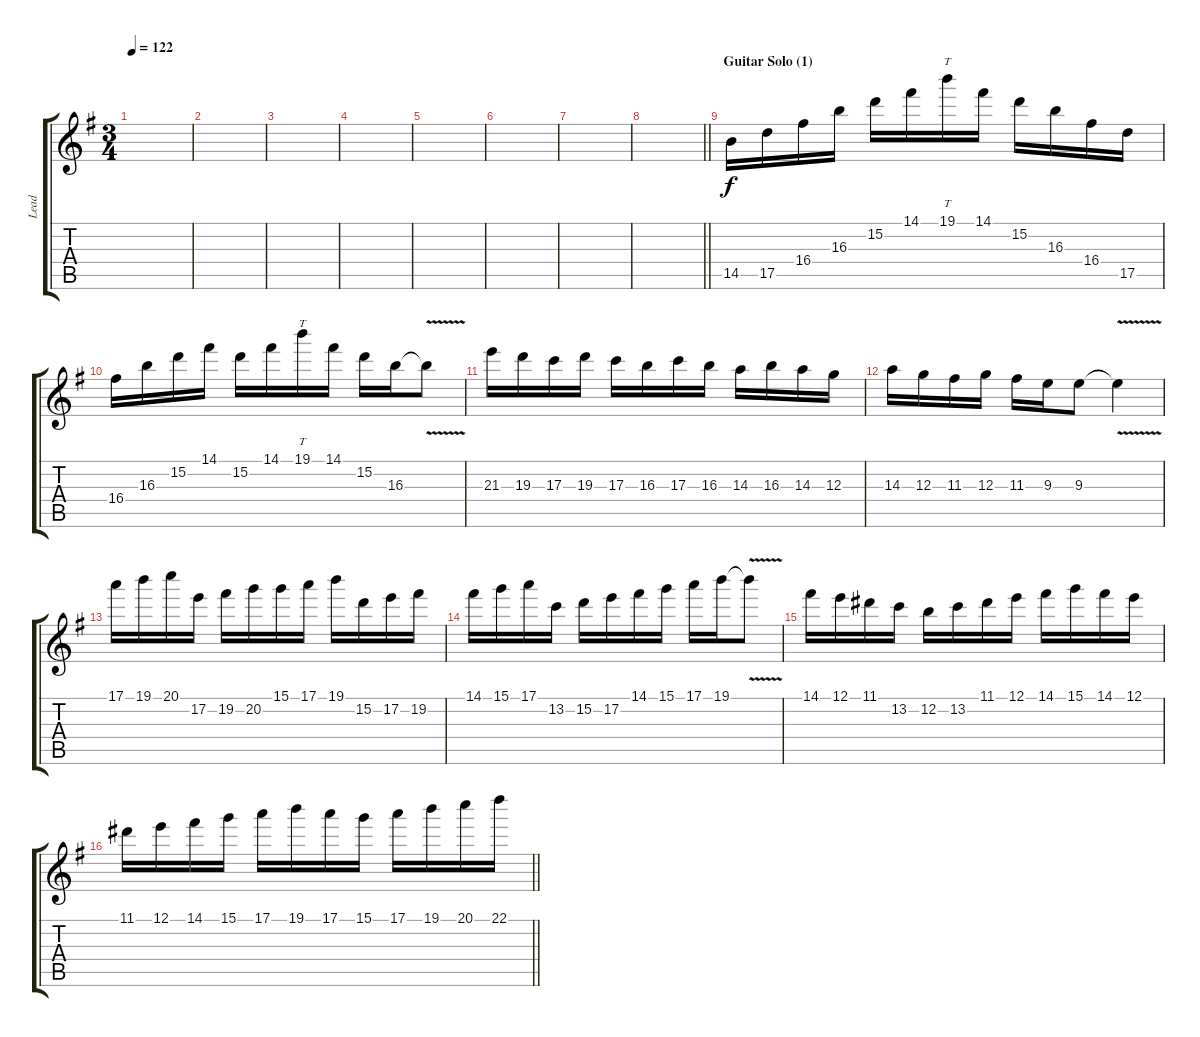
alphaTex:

\track ("Lead" "Lead") {instrument overdrivenguitar}
\staff {score tabs}
\tuning (E4 B3 G3 D3 A2 E2) {hide}
\ts (3 4)
\tempo 122
\clef g2
\ks eminor
|
|
|
|
|
|
|
\barLineRight lightlight
|
\section ("" "Guitar Solo (1)")
14.5.16{volume 13} 17.5.16 16.4.16 16.3.16 15.2.16 14.1.16 19.1.16{tt} 14.1.16 15.2.16 16.3.16 16.4.16 17.5.16 |
16.4.16 16.3.16 15.2.16 14.1.16 15.2.16 14.1.16 19.1.16{tt} 14.1.16 15.2.16 16.3.16 16.3{v t}.8 |
21.3.16 19.3.16 17.3.16 19.3.16 17.3.16 16.3.16 17.3.16 16.3.16 14.3.16 16.3.16 14.3.16 12.3.16 |
14.3.16 12.3.16 11.3.16 12.3.16 11.3.16 9.3.16 9.3.8 9.3{v t}.4 |
17.1.16 19.1.16 20.1.16 17.2.16 19.2.16 20.2.16 15.1.16 17.1.16 19.1.16 15.2.16 17.2.16 19.2.16 |
14.1.16 15.1.16 17.1.16 13.2.16 15.2.16 17.2.16 14.1.16 15.1.16 17.1.16 19.1.16 19.1{v t}.8 |
14.1.16 12.1.16 11.1.16 13.2.16 12.2.16 13.2.16 11.1.16 12.1.16 14.1.16 15.1.16 14.1.16 12.1.16 |
\barLineRight lightlight
11.1.16 12.1.16 14.1.16 15.1.16 17.1.16 19.1.16 17.1.16 15.1.16 17.1.16 19.1.16 20.1.16 22.1.16
